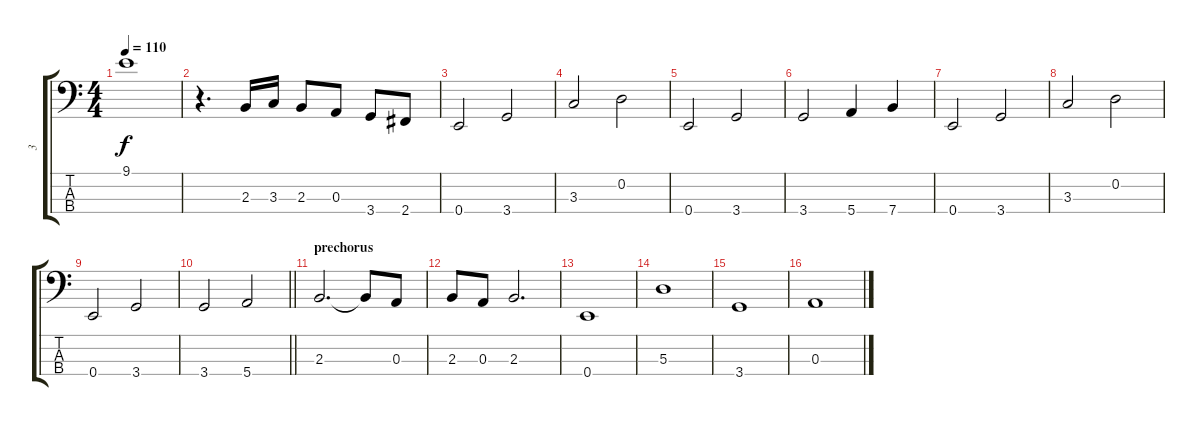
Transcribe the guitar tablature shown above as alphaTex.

\track ("3" "3") {instrument electricbassfinger}
\staff {score tabs}
\tuning (G2 D2 A1 E1) {hide}
\ts (4 4)
\tempo 110
\clef f4
\ks c
9.1.1{dy f} |
r.4{d} 2.3.16 3.3.16 2.3.8 0.3.8 3.4.8 2.4.8 |
0.4.2 3.4.2 |
3.3.2 0.2.2 |
0.4.2 3.4.2 |
3.4.2 5.4.4 7.4.4 |
0.4.2 3.4.2 |
3.3.2 0.2.2 |
0.4.2 3.4.2 |
\barLineRight lightlight
3.4.2 5.4.2 |
\section ("" "prechorus")
2.3.2{d} 2.3{t}.8 0.3.8 |
2.3.8 0.3.8 2.3.2{d} |
0.4.1 |
5.3.1 |
3.4.1 |
0.3.1
